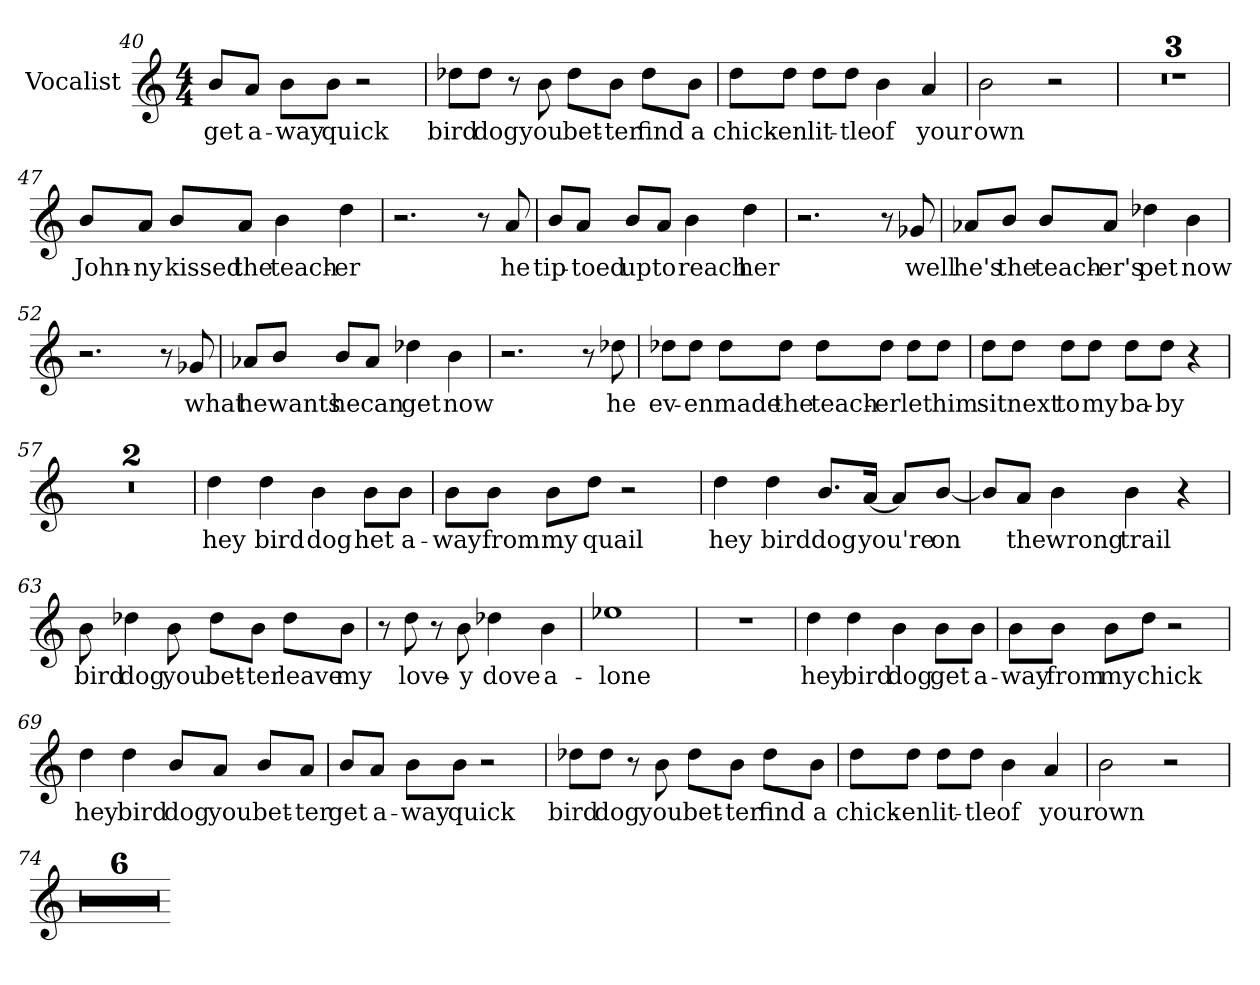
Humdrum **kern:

**kern	**text
*part1	*part1
*staff1	*staff1
*I"Vocalist	*
*clefG2	*
*M4/4	*
=40	=40
8b/L	get
8a/J	a-
8b\L	-way
8b\J	quick
2r	.
=41	=41
8dd-X\L	bird
8dd-\J	dog
8r	.
8b	you
8dd-\L	bet-
8b\J	-ter
8dd-\L	find
8b\J	a
=42	=42
8dd\L	chick-
8dd\J	-en
8dd\L	lit-
8dd\J	-tle
4b	of
4a	your
=43	=43
2b	own
2r	.
=44	=44
1r	.
=45	=45
1r	.
=46	=46
1r	.
=47	=47
8b/L	John-
8a/J	-ny
8b/L	kissed
8a/J	the
4b	teach-
4dd	-er
=48	=48
2.r	.
8r	.
8a	he
=49	=49
8b/L	tip-
8a/J	-toed
8b/L	up
8a/J	to
4b	reach
4dd	her
=50	=50
2.r	.
8r	.
8g-X	well
=51	=51
8a-X/L	he's
8b/J	the
8b/L	teach-
8a-/J	-er's
4dd-X	pet
4b	now
=52	=52
2.r	.
8r	.
8g-X	what
=53	=53
8a-X/L	he
8b/J	wants
8b/L	he
8a-/J	can
4dd-X	get
4b	now
=54	=54
2.r	.
8r	.
8dd-X	he
=55	=55
8dd-X\L	ev-
8dd-\J	-en
8dd-\L	made
8dd-\J	the
8dd-\L	teach-
8dd-\J	-er
8dd-\L	let
8dd-\J	him
=56	=56
8dd\L	sit
8dd\J	next
8dd\L	to
8dd\J	my
8dd\L	ba-
8dd\J	-by
4r	.
=57	=57
1r	.
=58	=58
1r	.
=59	=59
4dd	hey
4dd	bird
4b	dog
8b\L	het
8b\J	a-
=60	=60
8b\L	-way
8b\J	from
8b\L	my
8dd\J	quail
2r	.
=61	=61
4dd	hey
4dd	bird
8.b/L	dog
[16a/Jk	you're
8a/L]	_
[8b/J	on
=62	=62
8b/L]	_
8a/J	the
4b	wrong
4b	trail
4r	.
=63	=63
8b	bird
4dd-X	dog
8b	you
8dd-\L	bet-
8b\J	-ter
8dd-\L	leave
8b\J	my
=64	=64
8r	.
8dd	love-
8r	.
8b	-y
4dd-X	dove
4b	a-
=65	=65
1ee-X	-lone
=66	=66
1r	.
=67	=67
4dd	hey
4dd	bird
4b	dog
8b\L	get
8b\J	a-
=68	=68
8b\L	-way
8b\J	from
8b\L	my
8dd\J	chick
2r	.
=69	=69
4dd	hey
4dd	bird
8b/L	dog
8a/J	you
8b/L	bet-
8a/J	-ter
=70	=70
8b/L	get
8a/J	a-
8b\L	-way
8b\J	quick
2r	.
=71	=71
8dd-X\L	bird
8dd-\J	dog
8r	.
8b	you
8dd-\L	bet-
8b\J	-ter
8dd-\L	find
8b\J	a
=72	=72
8dd\L	chick-
8dd\J	-en
8dd\L	lit-
8dd\J	-tle
4b	of
4a	your
=73	=73
2b	own
2r	.
=74	=74
1r	.
=75	=75
1r	.
=76	=76
1r	.
=77	=77
1r	.
=78	=78
1r	.
=79	=79
1r	.
=-	=-
*-	*-
